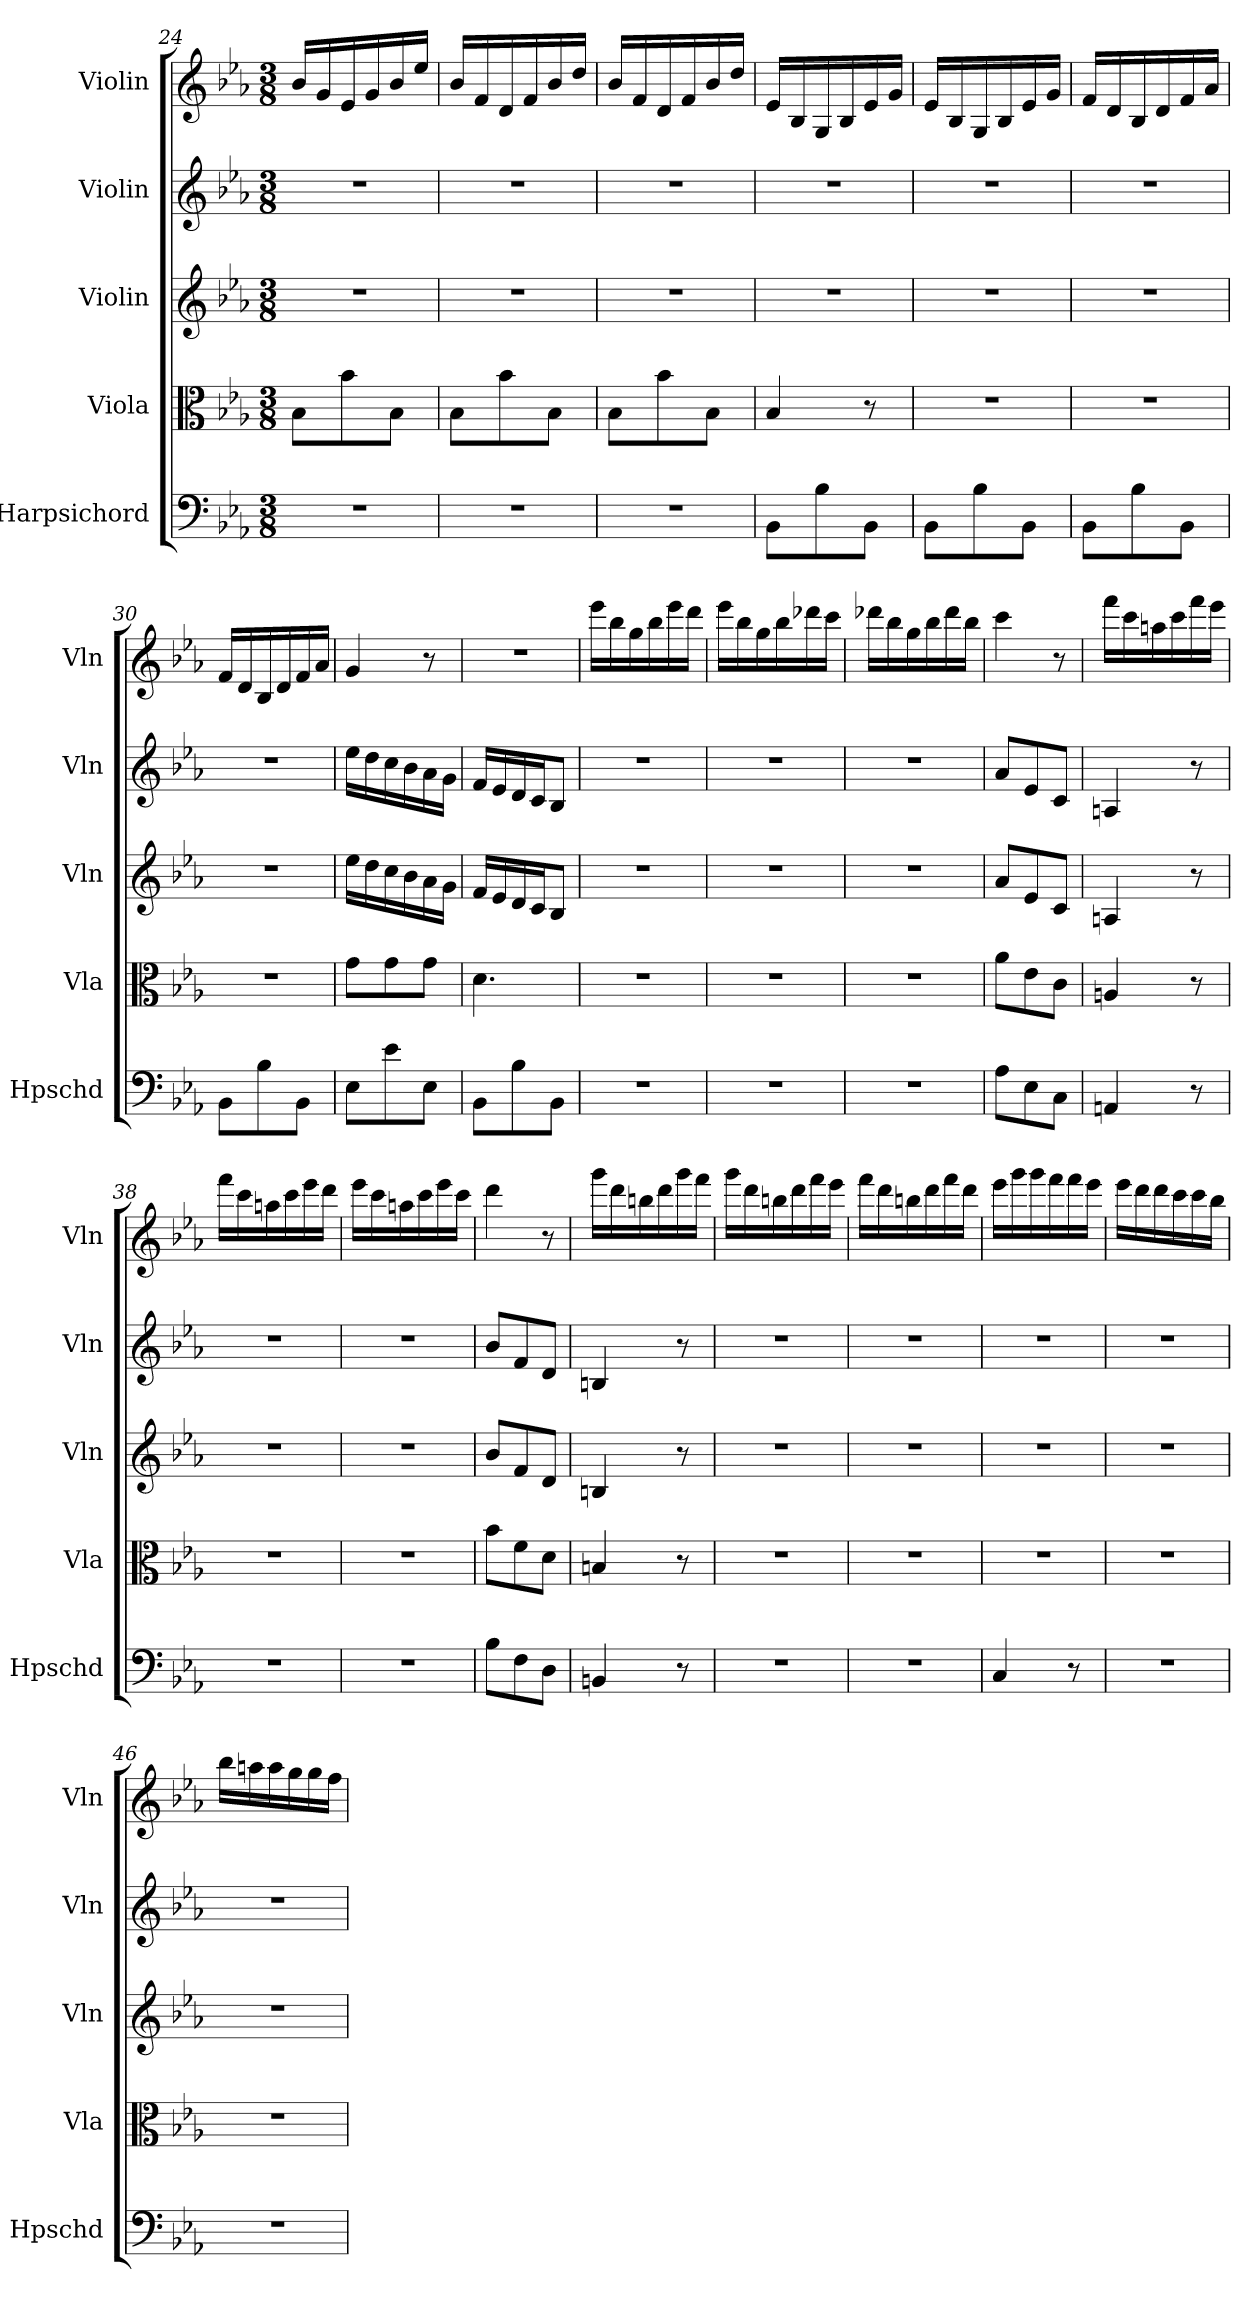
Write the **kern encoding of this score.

**kern	**kern	**kern	**kern	**kern
*part5	*part4	*part3	*part2	*part1
*staff5	*staff4	*staff3	*staff2	*staff1
*I"Harpsichord	*I"Viola	*I"Violin	*I"Violin	*I"Violin
*I'Hpschd	*I'Vla	*I'Vln	*I'Vln	*I'Vln
*clefF4	*clefC3	*clefG2	*clefG2	*clefG2
*k[b-e-a-]	*k[b-e-a-]	*k[b-e-a-]	*k[b-e-a-]	*k[b-e-a-]
*E-:	*E-:	*E-:	*E-:	*E-:
*M3/8	*M3/8	*M3/8	*M3/8	*M3/8
=24	=24	=24	=24	=24
4.r	8B-\L	4.r	4.r	16b-/LL
.	.	.	.	16g/
.	8b-\	.	.	16e-/
.	.	.	.	16g/
.	8B-\J	.	.	16b-/
.	.	.	.	16ee-/JJ
=25	=25	=25	=25	=25
4.r	8B-\L	4.r	4.r	16b-/LL
.	.	.	.	16f/
.	8b-\	.	.	16d/
.	.	.	.	16f/
.	8B-\J	.	.	16b-/
.	.	.	.	16dd/JJ
=26	=26	=26	=26	=26
4.r	8B-\L	4.r	4.r	16b-/LL
.	.	.	.	16f/
.	8b-\	.	.	16d/
.	.	.	.	16f/
.	8B-\J	.	.	16b-/
.	.	.	.	16dd/JJ
=27	=27	=27	=27	=27
8BB-\L	4B-/	4.r	4.r	16e-/LL
.	.	.	.	16B-/
8B-\	.	.	.	16G/
.	.	.	.	16B-/
8BB-\J	8r	.	.	16e-/
.	.	.	.	16g/JJ
=28	=28	=28	=28	=28
8BB-\L	4.r	4.r	4.r	16e-/LL
.	.	.	.	16B-/
8B-\	.	.	.	16G/
.	.	.	.	16B-/
8BB-\J	.	.	.	16e-/
.	.	.	.	16g/JJ
=29	=29	=29	=29	=29
8BB-\L	4.r	4.r	4.r	16f/LL
.	.	.	.	16d/
8B-\	.	.	.	16B-/
.	.	.	.	16d/
8BB-\J	.	.	.	16f/
.	.	.	.	16a-/JJ
=30	=30	=30	=30	=30
8BB-\L	4.r	4.r	4.r	16f/LL
.	.	.	.	16d/
8B-\	.	.	.	16B-/
.	.	.	.	16d/
8BB-\J	.	.	.	16f/
.	.	.	.	16a-/JJ
=31	=31	=31	=31	=31
8E-\L	8g\L	16ee-\LL	16ee-\LL	4g/
.	.	16dd\	16dd\	.
8e-\	8g\	16cc\	16cc\	.
.	.	16b-\	16b-\	.
8E-\J	8g\J	16a-\	16a-\	8r
.	.	16g\JJ	16g\JJ	.
=32	=32	=32	=32	=32
8BB-\L	4.d\	16f/LL	16f/LL	4.r
.	.	16e-/	16e-/	.
8B-\	.	16d/	16d/	.
.	.	16c/J	16c/J	.
8BB-\J	.	8B-/J	8B-/J	.
=33	=33	=33	=33	=33
4.r	4.r	4.r	4.r	16eee-\LL
.	.	.	.	16bb-\
.	.	.	.	16gg\
.	.	.	.	16bb-\
.	.	.	.	16eee-\
.	.	.	.	16ddd\JJ
=34	=34	=34	=34	=34
4.r	4.r	4.r	4.r	16eee-\LL
.	.	.	.	16bb-\
.	.	.	.	16gg\
.	.	.	.	16bb-\
.	.	.	.	16ddd-X\
.	.	.	.	16ccc\JJ
=35	=35	=35	=35	=35
4.r	4.r	4.r	4.r	16ddd-X\LL
.	.	.	.	16bb-\
.	.	.	.	16gg\
.	.	.	.	16bb-\
.	.	.	.	16ddd-\
.	.	.	.	16bb-\JJ
=36	=36	=36	=36	=36
8A-\L	8a-\L	8a-/L	8a-/L	4ccc\
8E-\	8e-\	8e-/	8e-/	.
8C\J	8c\J	8c/J	8c/J	8r
=37	=37	=37	=37	=37
4AAn/	4An/	4An/	4An/	16fff\LL
.	.	.	.	16ccc\
.	.	.	.	16aan\
.	.	.	.	16ccc\
8r	8r	8r	8r	16fff\
.	.	.	.	16eee-\JJ
=38	=38	=38	=38	=38
4.r	4.r	4.r	4.r	16fff\LL
.	.	.	.	16ccc\
.	.	.	.	16aan\
.	.	.	.	16ccc\
.	.	.	.	16eee-\
.	.	.	.	16ddd\JJ
=39	=39	=39	=39	=39
4.r	4.r	4.r	4.r	16eee-\LL
.	.	.	.	16ccc\
.	.	.	.	16aan\
.	.	.	.	16ccc\
.	.	.	.	16eee-\
.	.	.	.	16ccc\JJ
=40	=40	=40	=40	=40
8B-\L	8b-\L	8b-/L	8b-/L	4ddd\
8F\	8f\	8f/	8f/	.
8D\J	8d\J	8d/J	8d/J	8r
=41	=41	=41	=41	=41
4BBn/	4Bn/	4Bn/	4Bn/	16ggg\LL
.	.	.	.	16ddd\
.	.	.	.	16bbn\
.	.	.	.	16ddd\
8r	8r	8r	8r	16ggg\
.	.	.	.	16fff\JJ
=42	=42	=42	=42	=42
4.r	4.r	4.r	4.r	16ggg\LL
.	.	.	.	16ddd\
.	.	.	.	16bbn\
.	.	.	.	16ddd\
.	.	.	.	16fff\
.	.	.	.	16eee-\JJ
=43	=43	=43	=43	=43
4.r	4.r	4.r	4.r	16fff\LL
.	.	.	.	16ddd\
.	.	.	.	16bbn\
.	.	.	.	16ddd\
.	.	.	.	16fff\
.	.	.	.	16ddd\JJ
=44	=44	=44	=44	=44
4C/	4.r	4.r	4.r	16eee-\LL
.	.	.	.	16ggg\
.	.	.	.	16ggg\
.	.	.	.	16fff\
8r	.	.	.	16fff\
.	.	.	.	16eee-\JJ
=45	=45	=45	=45	=45
4.r	4.r	4.r	4.r	16eee-\LL
.	.	.	.	16ddd\
.	.	.	.	16ddd\
.	.	.	.	16ccc\
.	.	.	.	16ccc\
.	.	.	.	16bb-\JJ
=46	=46	=46	=46	=46
4.r	4.r	4.r	4.r	16bb-\LL
.	.	.	.	16aan\
.	.	.	.	16aa\
.	.	.	.	16gg\
.	.	.	.	16gg\
.	.	.	.	16ff\JJ
=	=	=	=	=
*-	*-	*-	*-	*-
